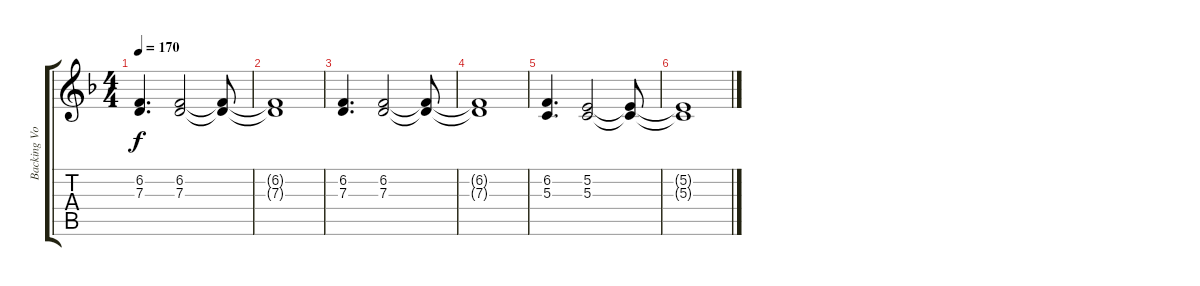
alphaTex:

\track ("Backing Vocals" "Backing Vo") {instrument synthvoice}
\staff {score tabs}
\tuning (E4 B3 G3 D3 A2 E2) {hide}
\ts (4 4)
\tempo 170
\clef g2
\ks dminor
(6.2 7.3).4{d dy f} (6.2 7.3).2 (6.2{t} 7.3{t}).8 |
(6.2{t} 7.3{t}).1 |
(6.2 7.3).4{d} (6.2 7.3).2 (6.2{t} 7.3{t}).8 |
(6.2{t} 7.3{t}).1 |
(6.2 5.3).4{d} (5.2 5.3).2 (5.2{t} 5.3{t}).8 |
(5.2{t} 5.3{t}).1
